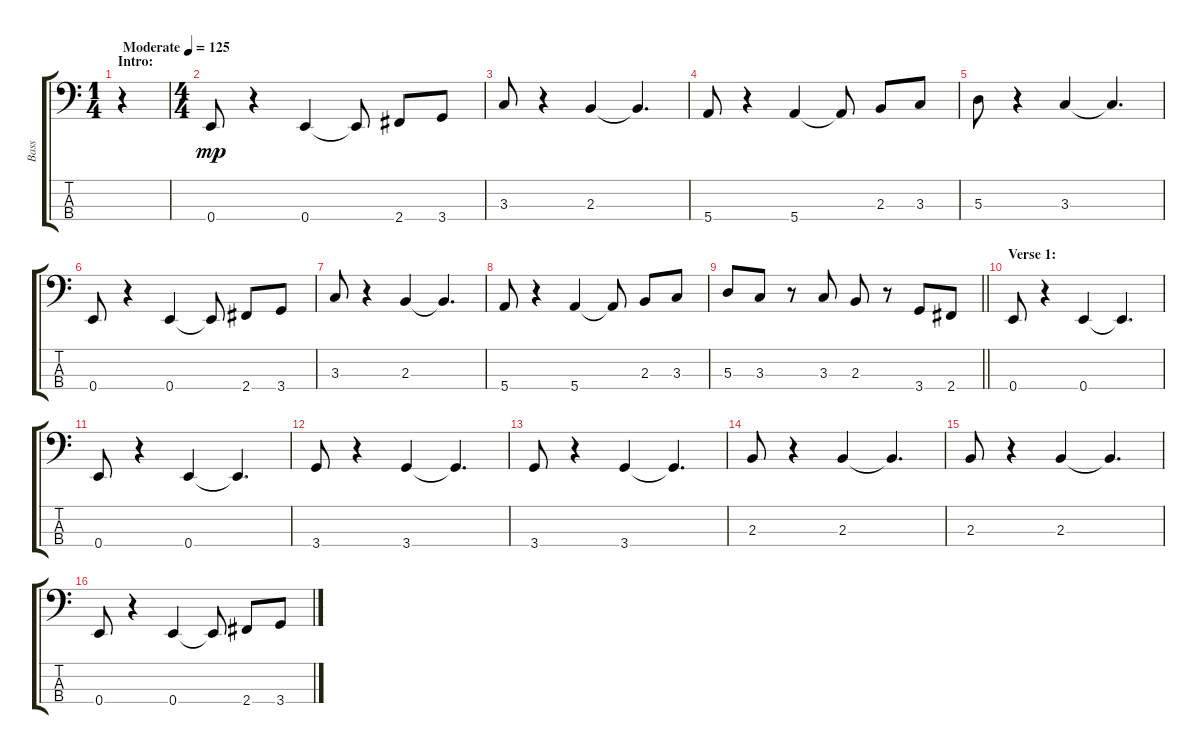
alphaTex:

\track ("Bass" "Bass") {instrument electricbassfinger}
\staff {score tabs}
\tuning (G2 D2 A1 E1) {hide}
\ts (1 4)
\section ("" "Intro:")
\tempo (125 "Moderate")
\clef f4
\ks c
r.4{dy mp instrument electricbassfinger} |
\ts (4 4)
0.4.8 r.4 0.4.4 0.4{t}.8 2.4.8 3.4.8 |
3.3.8 r.4 2.3.4 2.3{t}.4{d} |
5.4.8 r.4 5.4.4 5.4{t}.8 2.3.8 3.3.8 |
5.3.8 r.4 3.3.4 3.3{t}.4{d} |
0.4.8 r.4 0.4.4 0.4{t}.8 2.4.8 3.4.8 |
3.3.8 r.4 2.3.4 2.3{t}.4{d} |
5.4.8 r.4 5.4.4 5.4{t}.8 2.3.8 3.3.8 |
\barLineRight lightlight
5.3.8 3.3.8 r.8 3.3.8 2.3.8 r.8 3.4.8 2.4.8 |
\section ("" "Verse 1:")
0.4.8 r.4 0.4.4 0.4{t}.4{d} |
0.4.8 r.4 0.4.4 0.4{t}.4{d} |
3.4.8 r.4 3.4.4 3.4{t}.4{d} |
3.4.8 r.4 3.4.4 3.4{t}.4{d} |
2.3.8 r.4 2.3.4 2.3{t}.4{d} |
2.3.8 r.4 2.3.4 2.3{t}.4{d} |
0.4.8 r.4 0.4.4 0.4{t}.8 2.4.8 3.4.8
